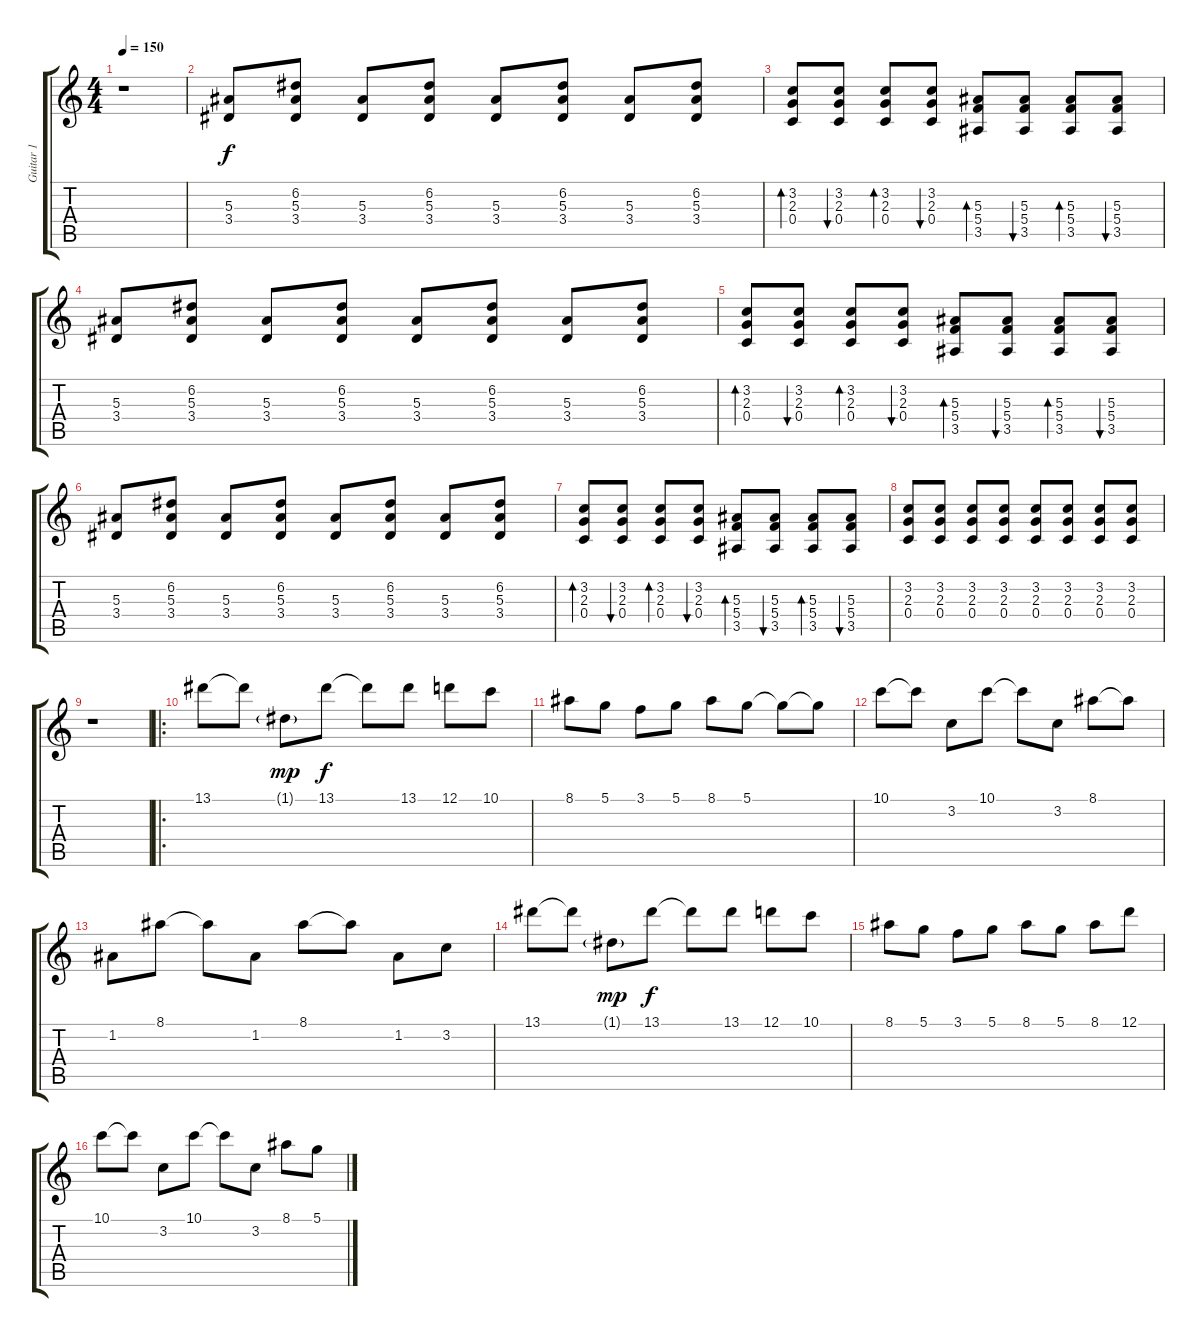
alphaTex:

\track ("Guitar 1" "Guitar 1") {instrument acousticguitarsteel}
\staff {score tabs}
\tuning (D4 A3 F3 C3 G2 C2) {hide}
\ts (4 4)
\tempo 150
\clef g2
\ks c
r.1{dy f instrument acousticguitarsteel} |
(5.3 3.4).8 (6.2 5.3 3.4).8 (5.3 3.4).8 (6.2 5.3 3.4).8 (5.3 3.4).8 (6.2 5.3 3.4).8 (5.3 3.4).8 (6.2 5.3 3.4).8 |
(3.2 2.3 0.4).8{bd 120} (3.2 2.3 0.4).8{bu 240} (3.2 2.3 0.4).8{bd 240} (3.2 2.3 0.4).8{bu 240} (5.3 5.4 3.5).8{bd 240} (5.3 5.4 3.5).8{bu 240} (5.3 5.4 3.5).8{bd 240} (5.3 5.4 3.5).8{bu 240} |
(5.3 3.4).8 (6.2 5.3 3.4).8 (5.3 3.4).8 (6.2 5.3 3.4).8 (5.3 3.4).8 (6.2 5.3 3.4).8 (5.3 3.4).8 (6.2 5.3 3.4).8 |
(3.2 2.3 0.4).8{bd 120} (3.2 2.3 0.4).8{bu 240} (3.2 2.3 0.4).8{bd 240} (3.2 2.3 0.4).8{bu 240} (5.3 5.4 3.5).8{bd 240} (5.3 5.4 3.5).8{bu 240} (5.3 5.4 3.5).8{bd 240} (5.3 5.4 3.5).8{bu 240} |
(5.3 3.4).8 (6.2 5.3 3.4).8 (5.3 3.4).8 (6.2 5.3 3.4).8 (5.3 3.4).8 (6.2 5.3 3.4).8 (5.3 3.4).8 (6.2 5.3 3.4).8 |
(3.2 2.3 0.4).8{bd 120} (3.2 2.3 0.4).8{bu 240} (3.2 2.3 0.4).8{bd 240} (3.2 2.3 0.4).8{bu 240} (5.3 5.4 3.5).8{bd 240} (5.3 5.4 3.5).8{bu 240} (5.3 5.4 3.5).8{bd 240} (5.3 5.4 3.5).8{bu 240} |
(3.2 2.3 0.4).8 (3.2 2.3 0.4).8 (3.2 2.3 0.4).8 (3.2 2.3 0.4).8 (3.2 2.3 0.4).8 (3.2 2.3 0.4).8 (3.2 2.3 0.4).8 (3.2 2.3 0.4).8 |
r.1 |
\ro
13.1.8 13.1{t}.8 1.1{g}.8{dy mp} 13.1.8{dy f} 13.1{t}.8 13.1.8 12.1.8 10.1.8 |
8.1.8 5.1.8 3.1.8 5.1.8 8.1.8 5.1.8 5.1{t}.8 5.1{t}.8 |
10.1.8 10.1{t}.8 3.2.8 10.1.8 10.1{t}.8 3.2.8 8.1.8 8.1{t}.8 |
1.2.8 8.1.8 8.1{t}.8 1.2.8 8.1.8 8.1{t}.8 1.2.8 3.2.8 |
13.1.8 13.1{t}.8 1.1{g}.8{dy mp} 13.1.8{dy f} 13.1{t}.8 13.1.8 12.1.8 10.1.8 |
8.1.8 5.1.8 3.1.8 5.1.8 8.1.8 5.1.8 8.1.8 12.1.8 |
10.1.8 10.1{t}.8 3.2.8 10.1.8 10.1{t}.8 3.2.8 8.1.8 5.1.8
